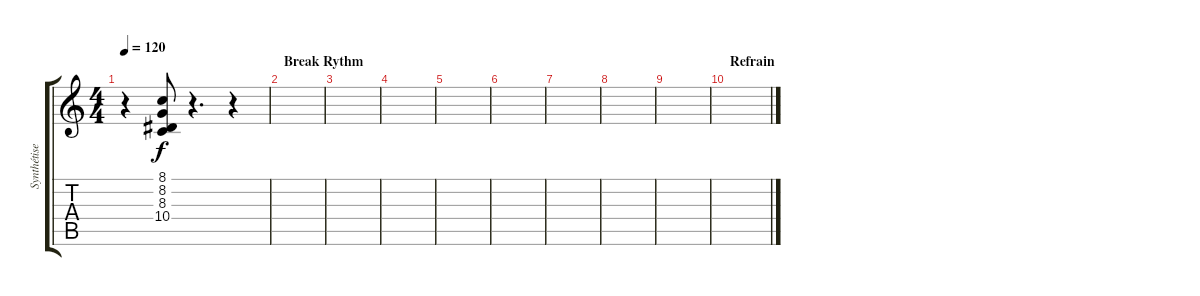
\track ("Synthétiseur" "Synthétise") {instrument lead2sawtooth}
\staff {score tabs}
\tuning (E4 B3 G3 D3 A2 E2) {hide}
\ts (4 4)
\tempo 120
\clef g2
\ks c
r.4{dy f} (8.1 8.2 8.3 10.4).8 r.4{d} r.4 |
\section ("" "Break Rythm")
|
|
|
|
|
|
|
|
\section ("" "Refrain")
